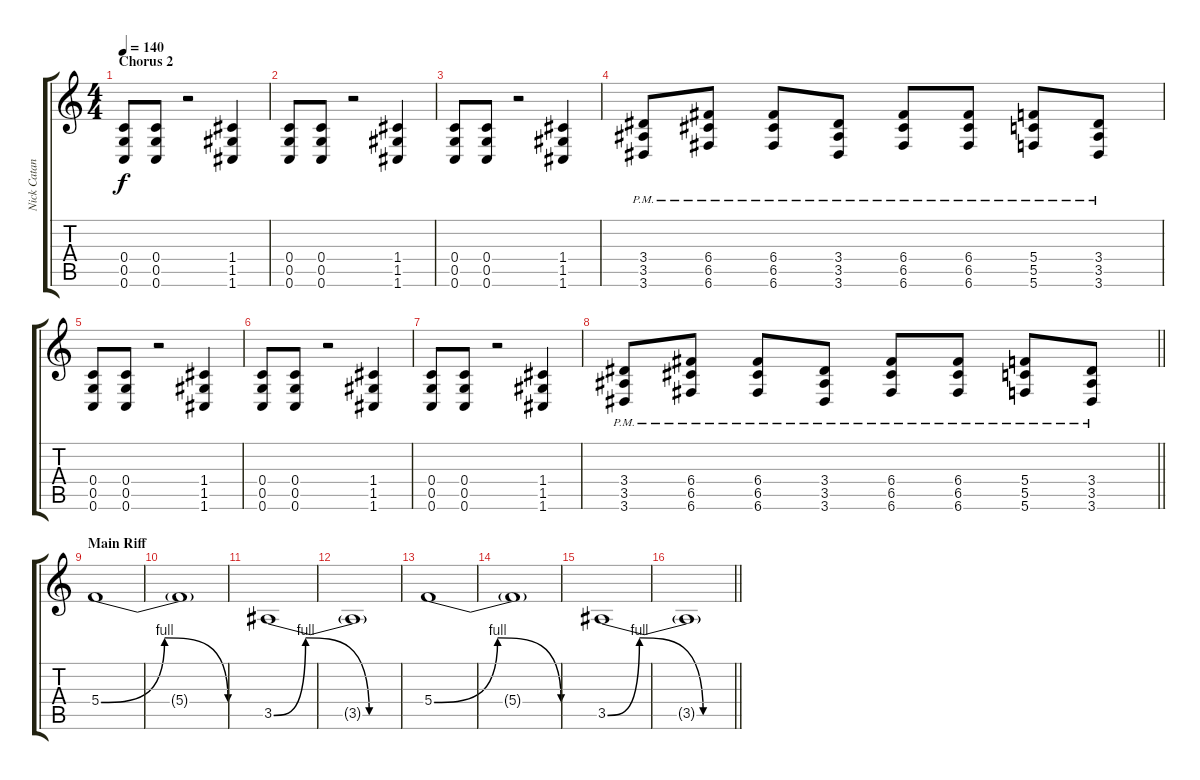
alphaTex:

\track ("Nick Catanese" "Nick Catan") {instrument distortionguitar}
\staff {score tabs}
\tuning (D4 A3 F3 C3 G2 C2) {hide}
\ts (4 4)
\section ("" "Chorus 2")
\tempo 140
\clef g2
\ks c
(0.4 0.5 0.6).8{dy f} (0.4 0.5 0.6).8 r.2 (1.4 1.5 1.6).4 |
(0.4 0.5 0.6).8 (0.4 0.5 0.6).8 r.2 (1.4 1.5 1.6).4 |
(0.4 0.5 0.6).8 (0.4 0.5 0.6).8 r.2 (1.4 1.5 1.6).4 |
(3.4{pm} 3.5{pm} 3.6{pm}).8 (6.4{pm} 6.5{pm} 6.6{pm}).8 (6.4{pm} 6.5{pm} 6.6{pm}).8 (3.4{pm} 3.5{pm} 3.6{pm}).8 (6.4{pm} 6.5{pm} 6.6{pm}).8 (6.4{pm} 6.5{pm} 6.6{pm}).8 (5.4{pm} 5.5{pm} 5.6{pm}).8 (3.4{pm} 3.5{pm} 3.6{pm}).8 |
(0.4 0.5 0.6).8 (0.4 0.5 0.6).8 r.2 (1.4 1.5 1.6).4 |
(0.4 0.5 0.6).8 (0.4 0.5 0.6).8 r.2 (1.4 1.5 1.6).4 |
(0.4 0.5 0.6).8 (0.4 0.5 0.6).8 r.2 (1.4 1.5 1.6).4 |
\barLineRight lightlight
(3.4{pm} 3.5{pm} 3.6{pm}).8 (6.4{pm} 6.5{pm} 6.6{pm}).8 (6.4{pm} 6.5{pm} 6.6{pm}).8 (3.4{pm} 3.5{pm} 3.6{pm}).8 (6.4{pm} 6.5{pm} 6.6{pm}).8 (6.4{pm} 6.5{pm} 6.6{pm}).8 (5.4{pm} 5.5{pm} 5.6{pm}).8 (3.4{pm} 3.5{pm} 3.6{pm}).8 |
\section ("" "Main Riff")
5.4{be (bendrelease 0 0 30 4 55 4 60 0)}.1 |
5.4{t}.1 |
3.5{be (custom 0 0 15 4 45 0 60 0)}.1 |
3.5{t}.1 |
5.4{be (bendrelease 0 0 30 4 55 4 60 0)}.1 |
5.4{t}.1 |
3.5{be (custom 0 0 15 4 45 0 60 0)}.1 |
\barLineRight lightlight
3.5{t}.1
